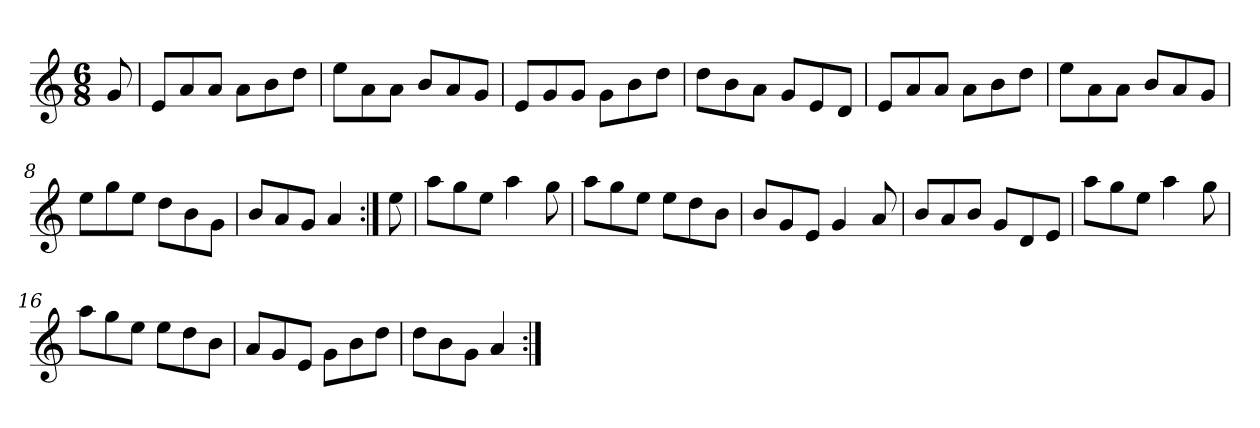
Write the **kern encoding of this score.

**kern
*part1
*staff1
*clefG2
*k[]
*M6/8
*MM160
=1
8g/
=2
8e/L
8a/
8a/J
8a\L
8b\
8dd\J
=3
8ee\L
8a\
8a\J
8b/L
8a/
8g/J
=4
8e/L
8g/
8g/J
8g\L
8b\
8dd\J
=5
8dd\L
8b\
8a\J
8g/L
8e/
8d/J
=6
8e/L
8a/
8a/J
8a\L
8b\
8dd\J
=7
8ee\L
8a\
8a\J
8b/L
8a/
8g/J
=8
8ee\L
8gg\
8ee\J
8dd\L
8b\
8g\J
!!LO:LB:g=z
=9
8b/L
8a/
8g/J
4a/
=10:|!
8ee\
=11
8aa\L
8gg\
8ee\J
4aa\
8gg\
=12
8aa\L
8gg\
8ee\J
8ee\L
8dd\
8b\J
=13
8b/L
8g/
8e/J
4g/
8a/
=14
8b/L
8a/
8b/J
8g/L
8d/
8e/J
=15
8aa\L
8gg\
8ee\J
4aa\
8gg\
=16
8aa\L
8gg\
8ee\J
8ee\L
8dd\
8b\J
!!LO:LB:g=z
=17
8a/L
8g/
8e/J
8g\L
8b\
8dd\J
=18
8dd\L
8b\
8g\J
4a/
=:|!
*-
